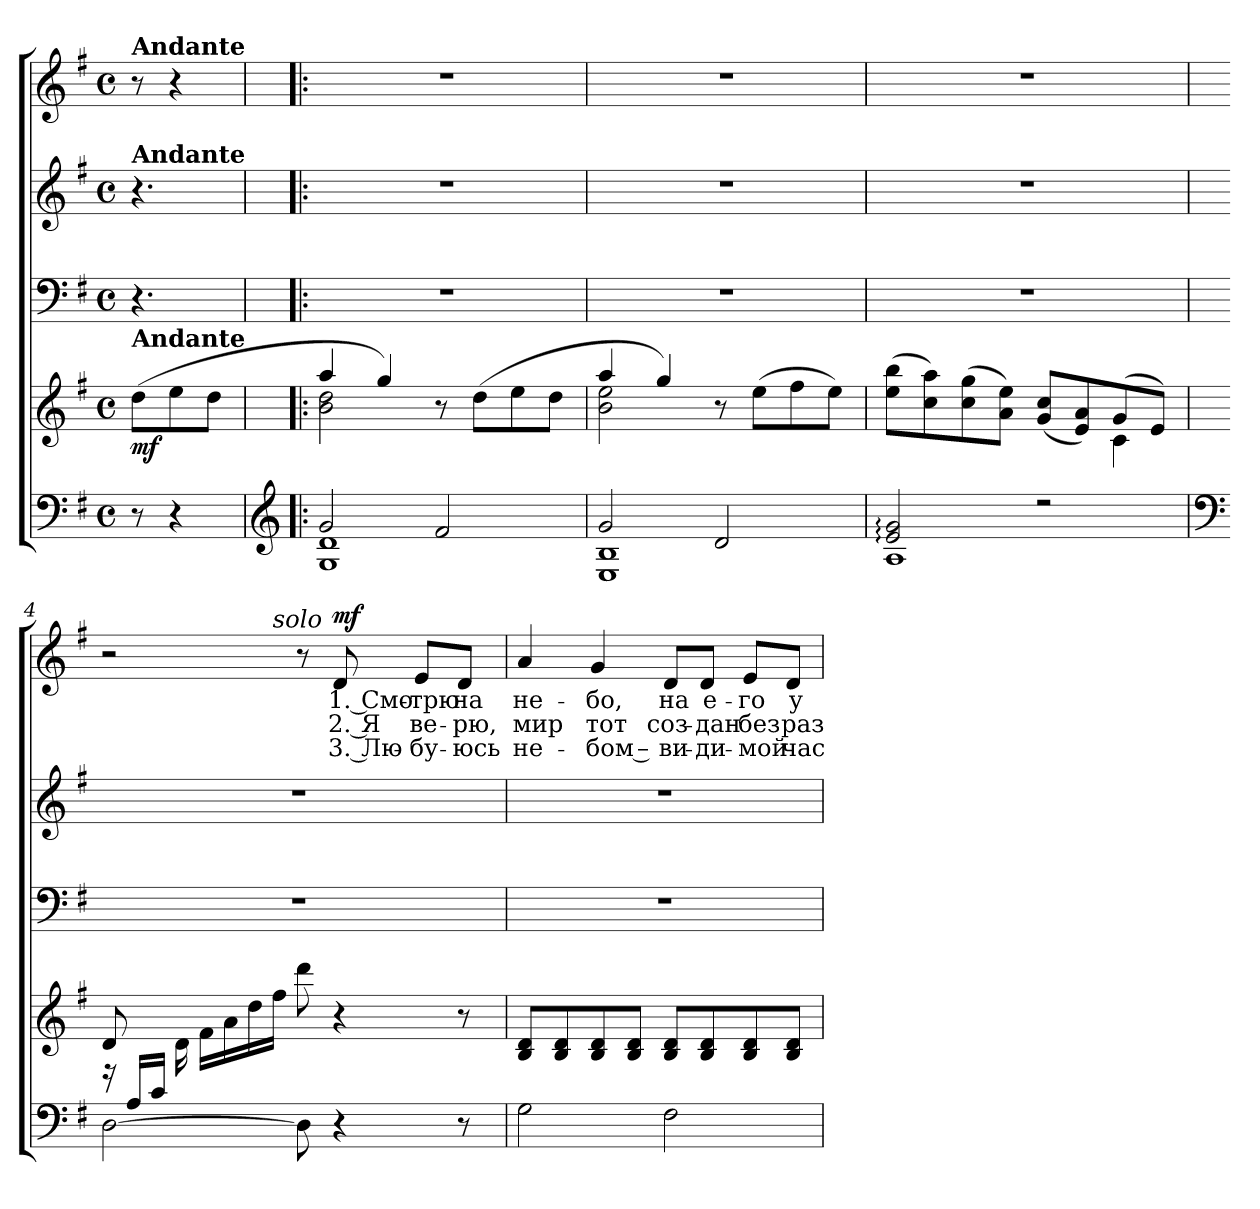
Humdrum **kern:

**kern	**kern	**dynam	**kern	**kern	**kern	**text	**text	**text	**dynam
*part4	*part4	*part4	*part3	*part2	*part1	*part1	*part1	*part1	*part1
*staff5	*staff4	*staff4/5	*staff3	*staff2	*staff1	*staff1	*staff1	*staff1	*staff1
*clefF4	*clefG2	*	*clefF4	*clefG2	*clefG2	*	*	*	*
*k[f#]	*k[f#]	*	*k[f#]	*k[f#]	*k[f#]	*	*	*	*
*G:	*G:	*	*G:	*G:	*G:	*	*	*	*
*M4/4	*M4/4	*	*M4/4	*M4/4	*M4/4	*	*	*	*
*met(c)	*met(c)	*	*met(c)	*met(c)	*met(c)	*	*	*	*
*MM62	*MM62	*	*MM62	*MM62	*MM62	*	*	*	*
=	=	=	=	=	=	=	=	=	=
!	!	!	!	!	!LO:TX:a:B:t=Andante	!	!	!	!
!	!	!	!	!LO:TX:a:B:t=Andante	!	!	!	!	!
!	!LO:TX:a:B:t=Andante	!	!	!	!	!	!	!	!
!	!	!LO:DY:b	!	!	!	!	!	!	!
8r	(>8dd\L	mf	4.r	4.r	8r	.	.	.	.
4r	8ee\	.	.	.	4r	.	.	.	.
.	8dd\J	.	.	.	.	.	.	.	.
=1!|:	=1!|:	=1!|:	=1!|:	=1!|:	=1!|:	=1!|:	=1!|:	=1!|:	=1!|:
*clefG2	*	*	*	*	*	*	*	*	*
*^	*^	*	*	*	*	*	*	*	*
2g/	1G 1d	4aa/	2b\ 2dd\	.	1r	1r	1r	.	.	.	.
.	.	4gg/)	.	.	.	.	.	.	.	.	.
2f#/	.	8r	2ryy	.	.	.	.	.	.	.	.
.	.	(8dd\L	.	.	.	.	.	.	.	.	.
.	.	8ee\	.	.	.	.	.	.	.	.	.
.	.	8dd\J	.	.	.	.	.	.	.	.	.
=2	=2	=2	=2	=2	=2	=2	=2	=2	=2	=2	=2
2g/	1E 1B	4aa/	2b\ 2ee\	.	1r	1r	1r	.	.	.	.
.	.	4gg/)	.	.	.	.	.	.	.	.	.
2d/	.	8r	2ryy	.	.	.	.	.	.	.	.
.	.	(>8ee\L	.	.	.	.	.	.	.	.	.
.	.	8ff#\	.	.	.	.	.	.	.	.	.
.	.	8ee\J)	.	.	.	.	.	.	.	.	.
=3	=3	=3	=3	=3	=3	=3	=3	=3	=3	=3	=3
2e/: 2g/:	1A	(8ee\ 8bb\L	2ryy	.	1r	1r	1r	.	.	.	.
.	.	8cc\ 8aa\)	.	.	.	.	.	.	.	.	.
.	.	(>8cc\ 8gg\	.	.	.	.	.	.	.	.	.
.	.	8a\ 8ee\J)	.	.	.	.	.	.	.	.	.
2r	.	(<8g/ 8cc/L	4ryy	.	.	.	.	.	.	.	.
.	.	8e/ 8a/)	.	.	.	.	.	.	.	.	.
.	.	(>8g/	4c\	.	.	.	.	.	.	.	.
.	.	8e/J)	.	.	.	.	.	.	.	.	.
!!LO:LB:g=z
=4	=4	=4	=4	=4	=4	=4	=4	=4	=4	=4	=4
*clefF4	*	*	*	*	*	*	*	*	*	*	*
*	*	*	*	*	*	*	*^	*	*	*	*
[<2D\	16rf	8d/	16ryy	.	1r	1r	2r	4..ryy	.	.	.	.
.	16A/LL	.	16ryy	.	.	.	.	.	.	.	.	.
.	16c/JJ	4ryy	16ryy	.	.	.	.	.	.	.	.	.
.	16ryy	.	16d\	.	.	.	.	.	.	.	.	.
.	4ryy	.	16f#\LL	.	.	.	.	.	.	.	.	.
.	.	.	16a\	.	.	.	.	.	.	.	.	.
.	.	8ryy	16dd\	.	.	.	.	.	.	.	.	.
!	!	!	!	!	!	!	!	!LO:TX:a:i:t=solo	!	!	!	!
.	.	.	16ff#\JJ	.	.	.	.	2ryy	.	.	.	.
8D\]	2ryy	2ryy	(8ddd\	.	.	.	8r	.	.	.	.	.
!	!	!	!	!	!	!	!	!	!LO:LY:b	!LO:LY:b	!LO:LY:b	!LO:DY:a
4r	.	.	4r	.	.	.	8d/	.	1. Смо-	2. Я	3. Лю-	mf
!	!	!	!	!	!	!	!	!	!LO:LY:b	!LO:LY:b	!LO:LY:b	!
.	.	.	.	.	.	.	8e/L	.	-трю	ве-	-бу-	.
!	!	!	!	!	!	!	!	!	!LO:LY:b	!LO:LY:b	!LO:LY:b	!
8r	.	.	8r	.	.	.	8d/J	.	на	-рю,	-юсь	.
.	.	.	.	.	.	.	.	16ryy	.	.	.	.
=5	=5	=5	=5	=5	=5	=5	=5	=5	=5	=5	=5	=5
!	!	!	!	!	!	!	!	!	!LO:LY:b	!LO:LY:b	!LO:LY:b	!
*v	*v	*	*	*	*	*	*v	*v	*	*	*	*
*	*v	*v	*	*	*	*	*	*	*	*
2G\	8B/ 8d/L	.	1r	1r	4a/	не-	мир	не-	.
.	8B/ 8d/	.	.	.	.	.	.	.	.
!	!	!	!	!	!	!LO:LY:b	!LO:LY:b	!LO:LY:b	!
.	8B/ 8d/	.	.	.	4g/	-бо,	тот	-бом –	.
.	8B/ 8d/J	.	.	.	.	.	.	.	.
!	!	!	!	!	!	!LO:LY:b	!LO:LY:b	!LO:LY:b	!
2F#\	8B/ 8d/L	.	.	.	8d/L	на	соз-	ви-	.
!	!	!	!	!	!	!LO:LY:b	!LO:LY:b	!LO:LY:b	!
.	8B/ 8d/	.	.	.	8d/J	е-	-дан	-ди-	.
!	!	!	!	!	!	!LO:LY:b	!LO:LY:b	!LO:LY:b	!
.	8B/ 8d/	.	.	.	8e/L	-го	без	-мой	.
!	!	!	!	!	!	!LO:LY:b	!LO:LY:b	!LO:LY:b	!
.	8B/ 8d/J	.	.	.	8d/J	у-	раз-	час-	.
=	=	=	=	=	=	=	=	=	=
*-	*-	*-	*-	*-	*-	*-	*-	*-	*-
